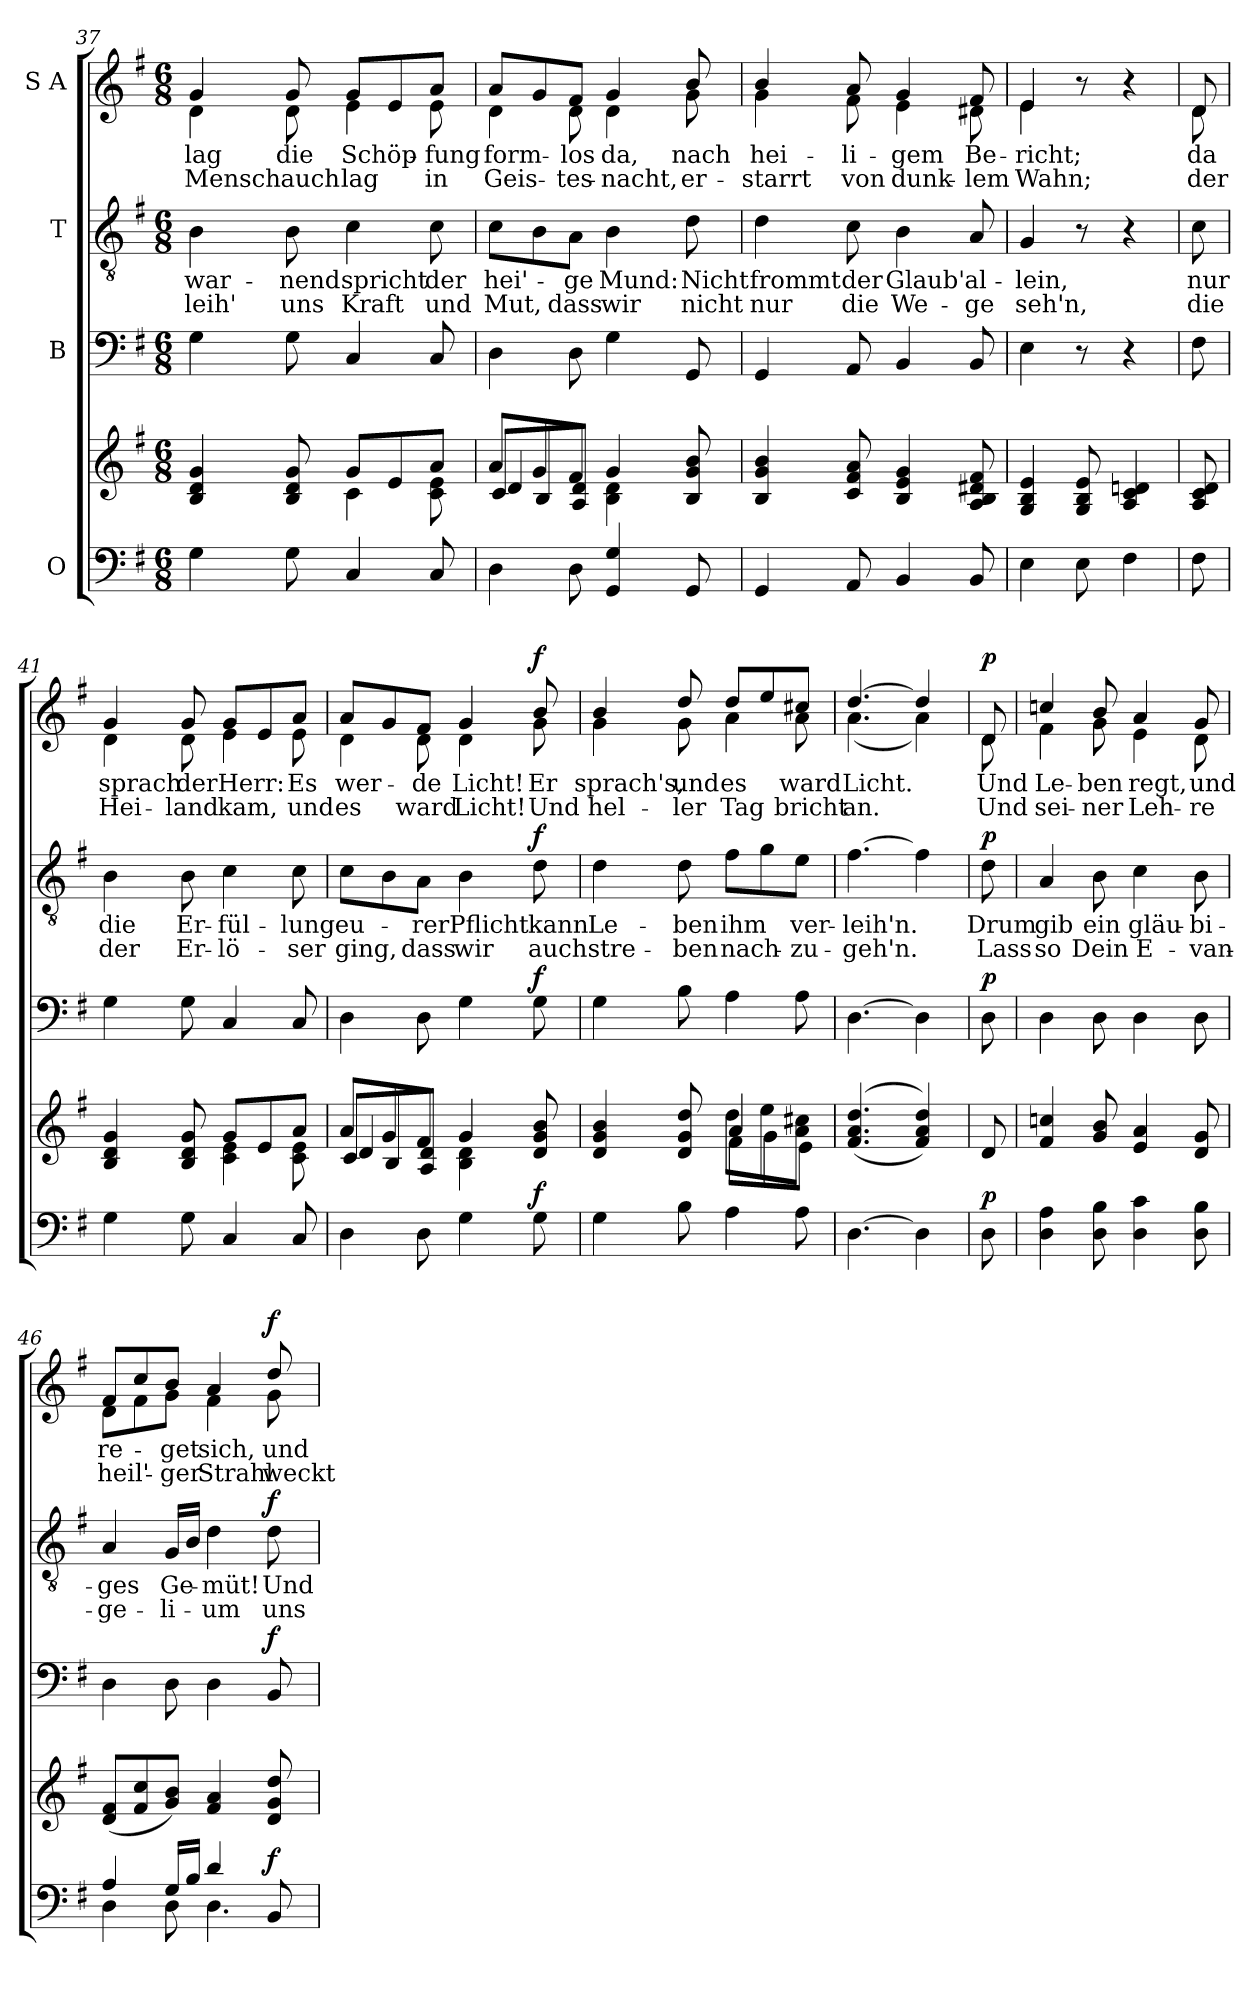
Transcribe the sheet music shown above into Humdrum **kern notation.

**kern	**kern	**dynam	**kern	**dynam	**kern	**text	**text	**dynam	**kern	**text	**text	**dynam
*part4	*part4	*part4	*part3	*part3	*part2	*part2	*part2	*part2	*part1	*part1	*part1	*part1
*staff5	*staff4	*staff4/5	*staff3	*staff3	*staff2	*staff2	*staff2	*staff2	*staff1	*staff1	*staff1	*staff1
*I"O	*	*	*I"B	*	*I"T	*	*	*	*I"S A	*	*	*
*clefF4	*clefG2	*	*clefF4	*	*clefGv2	*	*	*	*clefG2	*	*	*
*k[f#]	*k[f#]	*	*k[f#]	*	*k[f#]	*	*	*	*k[f#]	*	*	*
*M6/8	*M6/8	*	*M6/8	*	*M6/8	*	*	*	*M6/8	*	*	*
=37	=37	=37	=37	=37	=37	=37	=37	=37	=37	=37	=37	=37
*	*^	*	*	*	*	*	*	*	*	*	*	*
!	!	!	!	!	!	!	!LO:LY:b	!LO:LY:b	!	!	!LO:LY:b	!LO:LY:b	!
*	*	*	*	*	*	*	*	*	*	*^	*	*	*
4G\	4B/ 4d/ 4g/	4.ryy	.	4G\	.	4B\	war-	-leih'	.	4g/	4d\	lag	Mensch	.
!	!	!	!	!	!	!	!LO:LY:b	!LO:LY:b	!	!	!	!LO:LY:b	!LO:LY:b	!
8G\	8B/ 8d/ 8g/	.	.	8G\	.	8B\	-nend	uns	.	8g/	8d\	die	auch	.
!	!	!	!	!	!	!	!LO:LY:b	!LO:LY:b	!	!	!	!LO:LY:b	!LO:LY:b	!
4C/	8g/L	4c\	.	4C/	.	4c\	spricht	Kraft	.	8g/L	4e\	Schöp-	lag	.
.	8e/	.	.	.	.	.	.	.	.	8e/	.	.	.	.
!	!	!	!	!	!	!	!LO:LY:b	!LO:LY:b	!	!	!	!LO:LY:b	!LO:LY:b	!
8C/	8a/J	8c\ 8e\	.	8C/	.	8c\	der	und	.	8a/J	8e\	-fung	in	.
=38	=38	=38	=38	=38	=38	=38	=38	=38	=38	=38	=38	=38	=38	=38
*	*	*^	*	*	*	*	*	*	*	*	*	*	*	*
!	!	!	!	!	!	!	!	!LO:LY:b	!LO:LY:b	!	!	!	!LO:LY:b	!LO:LY:b	!
4D\	8a/L	8c/L	4d/	.	4D\	.	8c\L	hei'-	Mut,	.	8a/L	4d\	form-	Geis-	.
.	8g/	8B/	.	.	.	.	8B\	.	.	.	8g/	.	.	.	.
!	!	!	!	!	!	!	!	!LO:LY:b	!LO:LY:b	!	!	!	!LO:LY:b	!LO:LY:b	!
8D\	8f#/J	8A/ 8d/J	8ryy	.	8D\	.	8A\J	-ge	dass	.	8f#/J	8d\	-los	-tes-	.
!	!	!	!	!	!	!	!	!LO:LY:b	!LO:LY:b	!	!	!	!LO:LY:b	!LO:LY:b	!
4GG/ 4G/	4g/	4B\ 4d\	4.ryy	.	4G\	.	4B\	Mund:	wir	.	4g/	4d\	da,	-nacht,	.
!	!	!	!	!	!	!	!	!LO:LY:b	!LO:LY:b	!	!	!	!LO:LY:b	!LO:LY:b	!
8GG/	8B/ 8g/ 8b/	8ryy	.	.	8GG/	.	8d\	Nicht	nicht	.	8b/	8g\	nach	er-	.
*	*	*v	*v	*	*	*	*	*	*	*	*	*	*	*	*
=39	=39	=39	=39	=39	=39	=39	=39	=39	=39	=39	=39	=39	=39	=39
!	!	!	!	!	!	!	!LO:LY:b	!LO:LY:b	!	!	!	!LO:LY:b	!LO:LY:b	!
*	*v	*v	*	*	*	*	*	*	*	*	*	*	*	*
4GG/	4B/ 4g/ 4b/	.	4GG/	.	4d\	frommt	nur	.	4b/	4g\	hei-	-starrt	.
!	!	!	!	!	!	!LO:LY:b	!LO:LY:b	!	!	!	!LO:LY:b	!LO:LY:b	!
8AA/	8c/ 8f#/ 8a/	.	8AA/	.	8c\	der	die	.	8a/	8f#\	-li-	von	.
!	!	!	!	!	!	!LO:LY:b	!LO:LY:b	!	!	!	!LO:LY:b	!LO:LY:b	!
4BB/	4B/ 4e/ 4g/	.	4BB/	.	4B\	Glaub'	We-	.	4g/	4e\	-gem	dunk-	.
!	!	!	!	!	!	!LO:LY:b	!LO:LY:b	!	!	!	!LO:LY:b	!LO:LY:b	!
8BB/	8A/ 8B/ 8d#X/ 8f#/	.	8BB/	.	8A/	al-	-ge	.	8f#/	8d#X\	Be-	-lem	.
=40	=40	=40	=40	=40	=40	=40	=40	=40	=40	=40	=40	=40	=40
!	!	!	!	!	!	!LO:LY:b	!LO:LY:b	!	!	!	!LO:LY:b	!LO:LY:b	!
4E\	4G/ 4B/ 4e/	.	4E\	.	4G/	-lein,	seh'n,	.	4e/	4e\	-richt;	Wahn;	.
8E\	8G/ 8B/ 8e/	.	8r	.	8r	.	.	.	8r	8ryy	.	.	.
4F#\	4A/ 4c/ 4dn/	.	4r	.	4r	.	.	.	4r	4ryy	.	.	.
!!LO:LB:g=z	!!
=40X1	=40X1	=40X1	=40X1	=40X1	=40X1	=40X1	=40X1	=40X1	=40X1	=40X1	=40X1	=40X1	=40X1
!	!	!	!	!	!	!LO:LY:b	!LO:LY:b	!	!	!	!LO:LY:b	!LO:LY:b	!
8F#\	8A/ 8c/ 8d/	.	8F#\	.	8c\	nur	die	.	8d/	8d\	da	der	.
=41	=41	=41	=41	=41	=41	=41	=41	=41	=41	=41	=41	=41	=41
*	*^	*	*	*	*	*	*	*	*	*	*	*	*
!	!	!	!	!	!	!	!LO:LY:b	!LO:LY:b	!	!	!	!LO:LY:b	!LO:LY:b	!
4G\	4B/ 4d/ 4g/	4.ryy	.	4G\	.	4B\	die	der	.	4g/	4d\	sprach	Hei-	.
!	!	!	!	!	!	!	!LO:LY:b	!LO:LY:b	!	!	!	!LO:LY:b	!LO:LY:b	!
8G\	8B/ 8d/ 8g/	.	.	8G\	.	8B\	Er-	Er-	.	8g/	8d\	der	-land	.
!	!	!	!	!	!	!	!LO:LY:b	!LO:LY:b	!	!	!	!LO:LY:b	!LO:LY:b	!
4C/	8g/L	4c\ 4e\	.	4C/	.	4c\	-fül-	-lö-	.	8g/L	4e\	Herr:	kam,	.
.	8e/	.	.	.	.	.	.	.	.	8e/	.	.	.	.
!	!	!	!	!	!	!	!LO:LY:b	!LO:LY:b	!	!	!	!LO:LY:b	!LO:LY:b	!
8C/	8a/J	8c\ 8e\	.	8C/	.	8c\	-lung	-ser	.	8a/J	8e\	Es	und	.
=42	=42	=42	=42	=42	=42	=42	=42	=42	=42	=42	=42	=42	=42	=42
*	*	*^	*	*	*	*	*	*	*	*	*	*	*	*
!	!	!	!	!	!	!	!	!LO:LY:b	!LO:LY:b	!	!	!	!LO:LY:b	!LO:LY:b	!
4D\	8a/L	8c/L	4d/	.	4D\	.	8c\L	eu-	ging,	.	8a/L	4d\	wer-	es	.
.	8g/	8B/	.	.	.	.	8B\	.	.	.	8g/	.	.	.	.
!	!	!	!	!	!	!	!	!LO:LY:b	!LO:LY:b	!	!	!	!LO:LY:b	!LO:LY:b	!
8D\	8f#/J	8A/ 8d/J	8ryy	.	8D\	.	8A\J	-rer	dass	.	8f#/J	8d\	-de	ward	.
!	!	!	!	!	!	!	!	!LO:LY:b	!LO:LY:b	!	!	!	!LO:LY:b	!LO:LY:b	!
4G\	4g/	4B\ 4d\	4ryy	.	4G\	.	4B\	Pflicht	wir	.	4g/	4d\	Licht!	Licht!	.
!	!	!	!	!LO:DY:a=2	!	!LO:DY:a	!	!LO:LY:b	!LO:LY:b	!LO:DY:a	!	!	!LO:LY:b	!LO:LY:b	!LO:DY:a
8G\	8d/ 8g/ 8b/	8ryy	8ryy	f	8G\	f	8d\	kann	auch	f	8b/	8g\	Er	Und	f
=43	=43	=43	=43	=43	=43	=43	=43	=43	=43	=43	=43	=43	=43	=43	=43
!	!	!	!	!	!	!	!	!LO:LY:b	!LO:LY:b	!	!	!	!LO:LY:b	!LO:LY:b	!
4G\	4d/ 4g/ 4b/	4.ryy	4.ryy	.	4G\	.	4d\	Le-	stre-	.	4b/	4g\	sprach's,	hel-	.
!	!	!	!	!	!	!	!	!LO:LY:b	!LO:LY:b	!	!	!	!LO:LY:b	!LO:LY:b	!
8B\	8d/ 8g/ 8dd/	.	.	.	8B\	.	8d\	-ben	-ben	.	8dd/	8g\	und	-ler	.
!	!	!	!	!	!	!	!	!LO:LY:b	!LO:LY:b	!	!	!	!LO:LY:b	!LO:LY:b	!
4A\	8dd\L	8f#\L	4a/	.	4A\	.	8f#\L	ihm	nach-	.	8dd/L	4a\	es	Tag	.
.	8ee\	8g\	.	.	.	.	8g\	.	.	.	8ee/	.	.	.	.
!	!	!	!	!	!	!	!	!LO:LY:b	!LO:LY:b	!	!	!	!LO:LY:b	!LO:LY:b	!
8A\	8a\ 8cc#X\J	8e\J	8ryy	.	8A\	.	8e\J	ver-	-zu-	.	8cc#X/J	8a\	ward	bricht	.
=44	=44	=44	=44	=44	=44	=44	=44	=44	=44	=44	=44	=44	=44	=44	=44
!	!	!	!	!	!	!	!	!LO:LY:b	!LO:LY:b	!	!	!	!LO:LY:b	!LO:LY:b	!
*	*v	*v	*v	*	*	*	*	*	*	*	*	*	*	*	*
[4.D\	(>(<4.f#/ 4.a/ 4.dd/	.	[4.D\	.	[4.f#\	-leih'n.	-geh'n.	.	[4.dd/	(<4.a\	Licht.	an.	.
4D\]	4f#/ 4a/ 4dd/))	.	4D\]	.	4f#\]	.	.	.	4dd/]	4a\)	.	.	.
!!LO:LB:g=z	!!
=44X2	=44X2	=44X2	=44X2	=44X2	=44X2	=44X2	=44X2	=44X2	=44X2	=44X2	=44X2	=44X2	=44X2
!	!	!LO:DY:a=2	!	!LO:DY:a	!	!LO:LY:b	!LO:LY:b	!LO:DY:a	!	!	!LO:LY:b	!LO:LY:b	!LO:DY:a
8D\	8d/	p	8D\	p	8d\	Drum	Lass	p	8d/	8d\	Und	Und	p
=45	=45	=45	=45	=45	=45	=45	=45	=45	=45	=45	=45	=45	=45
!	!	!	!	!	!	!LO:LY:b	!LO:LY:b	!	!	!	!LO:LY:b	!LO:LY:b	!
4D\ 4A\	4f#/ 4ccn/	.	4D\	.	4A/	gib	so	.	4ccn/	4f#\	Le-	sei-	.
!	!	!	!	!	!	!LO:LY:b	!LO:LY:b	!	!	!	!LO:LY:b	!LO:LY:b	!
8D\ 8B\	8g/ 8b/	.	8D\	.	8B\	ein	Dein	.	8b/	8g\	-ben	-ner	.
!	!	!	!	!	!	!LO:LY:b	!LO:LY:b	!	!	!	!LO:LY:b	!LO:LY:b	!
4D\ 4c\	4e/ 4a/	.	4D\	.	4c\	gläu-	E-	.	4a/	4e\	regt,	Leh-	.
!	!	!	!	!	!	!LO:LY:b	!LO:LY:b	!	!	!	!LO:LY:b	!LO:LY:b	!
8D\ 8B\	8d/ 8g/	.	8D\	.	8B\	-bi-	-van-	.	8g/	8d\	und	-re	.
=46	=46	=46	=46	=46	=46	=46	=46	=46	=46	=46	=46	=46	=46
*^	*	*	*	*	*	*	*	*	*	*	*	*	*
!	!	!	!	!	!	!	!LO:LY:b	!LO:LY:b	!	!	!	!LO:LY:b	!LO:LY:b	!
4A/	4D\	(<8d/ 8f#/L	.	4D\	.	4A/	-ges	-ge-	.	8f#/L	8d\L	re-	heil'-	.
.	.	8f#/ 8cc/	.	.	.	.	.	.	.	8cc/	8f#\	.	.	.
!	!	!	!	!	!	!	!LO:LY:b	!LO:LY:b	!	!	!	!LO:LY:b	!LO:LY:b	!
16G/LL	8D\	8g/ 8b/J)	.	8D\	.	16G/LL	Ge-	-li-	.	8b/J	8g\J	-get	-ger	.
16B/JJ	.	.	.	.	.	16B/JJ	.	.	.	.	.	.	.	.
!	!	!	!	!	!	!	!LO:LY:b	!LO:LY:b	!	!	!	!LO:LY:b	!LO:LY:b	!
4d/	4.D\	4f#/ 4a/	.	4D\	.	4d\	-müt!	-um	.	4a/	4f#\	sich,	Strahl	.
!	!	!	!LO:DY:a=2	!	!LO:DY:a	!	!LO:LY:b	!LO:LY:b	!LO:DY:a	!	!	!LO:LY:b	!LO:LY:b	!LO:DY:a
8BB/	.	8d/ 8g/ 8dd/	f	8BB/	f	8d\	Und	uns	f	8dd/	8g\	und	weckt	f
*v	*v	*	*	*	*	*	*	*	*	*v	*v	*	*	*
=	=	=	=	=	=	=	=	=	=	=	=	=
*-	*-	*-	*-	*-	*-	*-	*-	*-	*-	*-	*-	*-
